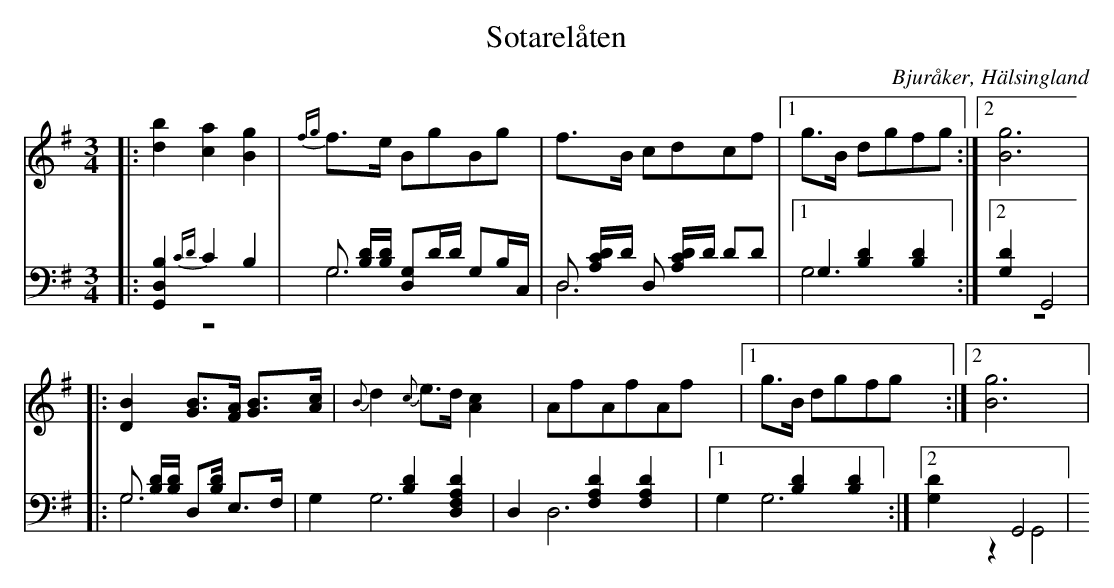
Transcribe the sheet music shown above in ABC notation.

X:1
T: Sotarelåten
O: Bjuråker, Hälsingland
M: 3/4
L: 1/8
K: G
V:1
V:2
V:3 merge
V:1
|:[d2b2] [c2a2] [B2g2]|{fg}f>e BgBg|f>B cdcf |1g>B dgfg :|2 [B6g6]|
|:[D2B2] [GB]>[FA] [GB]>[Ac]|{B}d2 {c}e>d [A2c2]|AfAfAf |1g>B dgfg :|2 [B6g6]|
V:2 clef=bass
|:[G,,2 D,2B,2] {CD}C2 B,2|G, [B,/ D/][B,/ D/] [G,D,]D/D/ G,B,/C,/|D, [A,/ C/ D/]D/ D, [A,/ C/ D/]D/ DD|1G,2 [B,2 D2] [B,2 D2]:|2 [G,2D2] G,,4|
|:G, [B,/ D/][B,/ D/] D,[B,/ D/] E,>F,|G,2 [B,2 D2] [D,2 F,2A,2D2]|D,2 [F,2 A,2 D2] [F,2 A,2 D2]|1 G,2 [B,2 D2] [B,2 D2] :|2 [G,2D2] G,,4|
V:3 clef=bass
|:z6|G,6|D,6|1G,6:|2 z6|
|:G,6|G,6|D,6|1 G,6 :|2 z2 G,,4|
